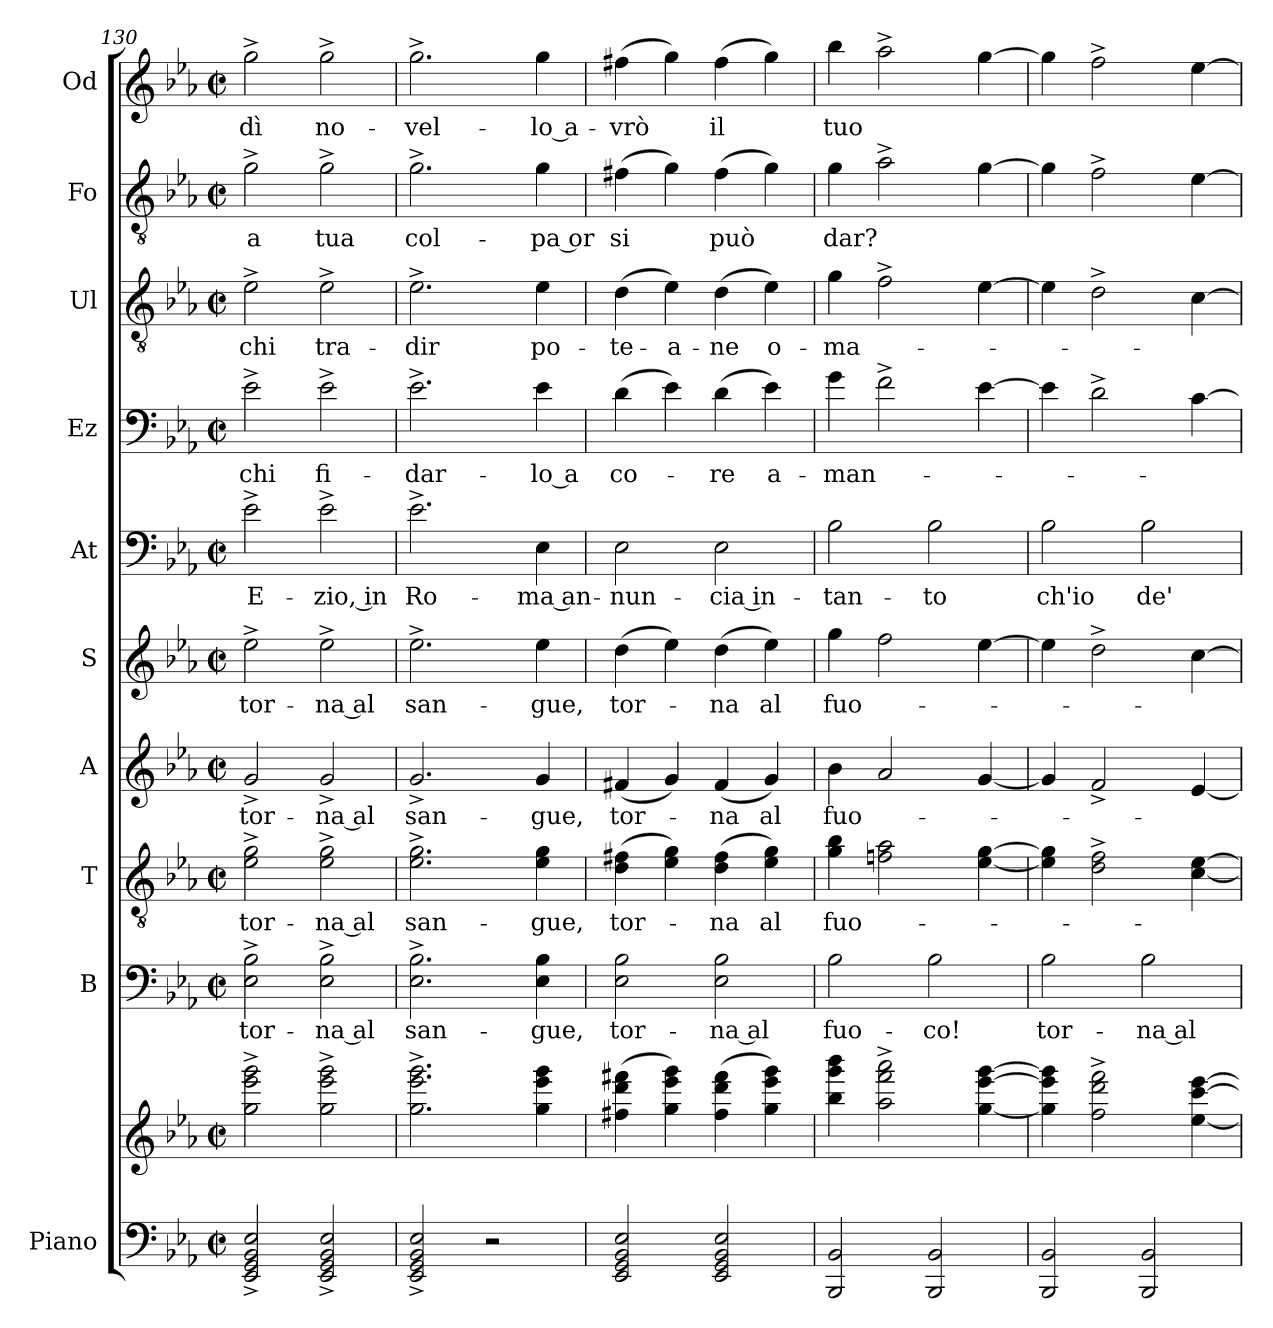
**kern	**kern	**kern	**text	**kern	**text	**kern	**text	**kern	**text	**kern	**text	**kern	**text	**kern	**text	**kern	**text	**kern	**text
*part10	*part10	*part9	*part9	*part8	*part8	*part7	*part7	*part6	*part6	*part5	*part5	*part4	*part4	*part3	*part3	*part2	*part2	*part1	*part1
*staff11	*staff10	*staff9	*staff9	*staff8	*staff8	*staff7	*staff7	*staff6	*staff6	*staff5	*staff5	*staff4	*staff4	*staff3	*staff3	*staff2	*staff2	*staff1	*staff1
*I"Piano	*	*I"B	*	*I"T	*	*I"A	*	*I"S	*	*I"At	*	*I"Ez	*	*I"Ul	*	*I"Fo	*	*I"Od	*
*I'Pno	*	*I'B	*	*I'T	*	*I'A	*	*I'S	*	*I'At	*	*I'Ez	*	*I'Ul	*	*I'Fo	*	*I'Od	*
*clefF4	*clefG2	*clefF4	*	*clefGv2	*	*clefG2	*	*clefG2	*	*clefF4	*	*clefF4	*	*clefGv2	*	*clefGv2	*	*clefG2	*
*k[b-e-a-]	*k[b-e-a-]	*k[b-e-a-]	*	*k[b-e-a-]	*	*k[b-e-a-]	*	*k[b-e-a-]	*	*k[b-e-a-]	*	*k[b-e-a-]	*	*k[b-e-a-]	*	*k[b-e-a-]	*	*k[b-e-a-]	*
*M2/2	*M2/2	*M2/2	*	*M2/2	*	*M2/2	*	*M2/2	*	*M2/2	*	*M2/2	*	*M2/2	*	*M2/2	*	*M2/2	*
*met(c|)	*met(c|)	*met(c|)	*	*met(c|)	*	*met(c|)	*	*met(c|)	*	*met(c|)	*	*met(c|)	*	*met(c|)	*	*met(c|)	*	*met(c|)	*
=130	=130	=130	=130	=130	=130	=130	=130	=130	=130	=130	=130	=130	=130	=130	=130	=130	=130	=130	=130
!	!	!	!LO:LY:b	!	!LO:LY:b	!	!LO:LY:b	!	!LO:LY:b	!	!LO:LY:b	!	!LO:LY:b	!	!LO:LY:b	!	!LO:LY:b	!	!LO:LY:b
2EE-/^ 2GG/^ 2BB-/^ 2E-/^	2gg\^ 2eee-\^ 2ggg\^	2E-\^ 2B-!\^	tor-	2e-!\^ 2g\^	tor-	2g^/	tor-	2ee-^\	tor-	2e-^\	E-	2e-^\	chi	2e-^\	chi	2g^\	a	2gg^\	dì
!	!	!	!LO:LY:b	!	!LO:LY:b	!	!LO:LY:b	!	!LO:LY:b	!	!LO:LY:b	!	!LO:LY:b	!	!LO:LY:b	!	!LO:LY:b	!	!LO:LY:b
2EE-/^ 2GG/^ 2BB-/^ 2E-/^	2gg\^ 2eee-\^ 2ggg\^	2E-\^ 2B-!\^	-na al	2e-!\^ 2g\^	-na al	2g^/	-na al	2ee-^\	-na al	2e-^\	-zio, in	2e-^\	fi-	2e-^\	tra-	2g^\	tua	2gg^\	no-
=131	=131	=131	=131	=131	=131	=131	=131	=131	=131	=131	=131	=131	=131	=131	=131	=131	=131	=131	=131
!	!	!	!LO:LY:b	!	!LO:LY:b	!	!LO:LY:b	!	!LO:LY:b	!	!LO:LY:b	!	!LO:LY:b	!	!LO:LY:b	!	!LO:LY:b	!	!LO:LY:b
2EE-/^ 2GG/^ 2BB-/^ 2E-/^	2.gg\^ 2.eee-\^ 2.ggg\^	2.E-\^ 2.B-!\^	san-	2.e-!\^ 2.g\^	san-	2.g^/	san-	2.ee-^\	san-	2.e-^\	Ro-	2.e-^\	-dar-	2.e-^\	-dir	2.g^\	col-	2.gg^\	-vel-
2r	.	.	.	.	.	.	.	.	.	.	.	.	.	.	.	.	.	.	.
!	!	!	!LO:LY:b	!	!LO:LY:b	!	!LO:LY:b	!	!LO:LY:b	!	!LO:LY:b	!	!LO:LY:b	!	!LO:LY:b	!	!LO:LY:b	!	!LO:LY:b
.	4gg\ 4eee-\ 4ggg\	4E-\ 4B-!\	-gue,	4e-!\ 4g\	-gue,	4g/	-gue,	4ee-\	-gue,	4E-\	-ma an-	4e-\	-lo a	4e-\	po-	4g\	-pa or	4gg\	-lo a-
=132	=132	=132	=132	=132	=132	=132	=132	=132	=132	=132	=132	=132	=132	=132	=132	=132	=132	=132	=132
!	!	!	!LO:LY:b	!	!LO:LY:b	!	!LO:LY:b	!	!LO:LY:b	!	!LO:LY:b	!	!LO:LY:b	!	!LO:LY:b	!	!LO:LY:b	!	!LO:LY:b
2EE-/ 2GG/ 2BB-/ 2E-/	(>4ff#X\ 4ddd\ 4fff#X\	2E-\ 2B-!\	tor-	(>4d!\ 4f#X\	tor-	(<4f#X/	tor-	(>4dd\	tor-	2E-\	-nun-	(>4d\	co-	(>4d\	-te-	(>4f#X\	si	(>4ff#X\	-vrò
!	!	!	!	!	!	!	!	!	!	!	!	!	!	!	!LO:LY:b	!	!	!	!
.	4gg\ 4eee-\ 4ggg\)	.	.	4e-!\ 4g\)	.	4g/)	.	4ee-\)	.	.	.	4e-\)	.	4e-\)	-a-	4g\)	.	4gg\)	.
!	!	!	!LO:LY:b	!	!LO:LY:b	!	!LO:LY:b	!	!LO:LY:b	!	!LO:LY:b	!	!LO:LY:b	!	!LO:LY:b	!	!LO:LY:b	!	!LO:LY:b
2EE-/ 2GG/ 2BB-/ 2E-/	(>4ff#\ 4ddd\ 4fff#\	2E-\ 2B-!\	-na al	(>4d!\ 4f#\	-na	(<4f#/	-na	(>4dd\	-na	2E-\	-cia in-	(>4d\	-re	(>4d\	-ne	(>4f#\	può	(>4ff#\	il
!	!	!	!	!	!LO:LY:b	!	!LO:LY:b	!	!LO:LY:b	!	!	!	!LO:LY:b	!	!LO:LY:b	!	!	!	!
.	4gg\ 4eee-\ 4ggg\)	.	.	4e-!\ 4g\)	al	4g/)	al	4ee-\)	al	.	.	4e-\)	a-	4e-\)	o-	4g\)	.	4gg\)	.
=133	=133	=133	=133	=133	=133	=133	=133	=133	=133	=133	=133	=133	=133	=133	=133	=133	=133	=133	=133
!	!	!	!LO:LY:b	!	!LO:LY:b	!	!LO:LY:b	!	!LO:LY:b	!	!LO:LY:b	!	!LO:LY:b	!	!LO:LY:b	!	!LO:LY:b	!	!LO:LY:b
2BBB-/ 2BB-/	4bb-\ 4ggg\ 4bbb-\	2B-\	fuo-	4g!\ 4b-\	fuo-	4b-\	fuo-	4gg\	fuo-	2B-\	-tan-	4g\	-man-	4g\	-ma-	4g\	dar?	4bb-\	tuo
.	2aa-\^ 2fff\^ 2aaa-\^	.	.	2fn!\ 2a-\	.	2a-/	.	2ff\	.	.	.	2f^\	.	2f^\	.	2a-^\	.	2aa-^\	.
!	!	!	!LO:LY:b	!	!	!	!	!	!	!	!LO:LY:b	!	!	!	!	!	!	!	!
2BBB-/ 2BB-/	.	2B-\	-co!	.	.	.	.	.	.	2B-\	-to	.	.	.	.	.	.	.	.
.	[4gg\ [4eee-\ [4ggg\	.	.	[4e-!\ [4g\	.	[4g/	.	[4ee-\	.	.	.	[4e-\	.	[4e-\	.	[4g\	.	[4gg\	.
=134	=134	=134	=134	=134	=134	=134	=134	=134	=134	=134	=134	=134	=134	=134	=134	=134	=134	=134	=134
!	!	!	!LO:LY:b	!	!	!	!	!	!	!	!LO:LY:b	!	!	!	!	!	!	!	!
2BBB-/ 2BB-/	4gg\] 4eee-\] 4ggg\]	2B-\	tor-	4e-!\] 4g\]	.	4g/]	.	4ee-\]	.	2B-\	ch'io	4e-\]	.	4e-\]	.	4g\]	.	4gg\]	.
.	2ff\^ 2ddd\^ 2fff\^	.	.	2d!\^ 2f\^	.	2f^/	.	2dd^\	.	.	.	2d^\	.	2d^\	.	2f^\	.	2ff^\	.
!	!	!	!LO:LY:b	!	!	!	!	!	!	!	!LO:LY:b	!	!	!	!	!	!	!	!
2BBB-/ 2BB-/	.	2B-\	-na al	.	.	.	.	.	.	2B-\	de'	.	.	.	.	.	.	.	.
.	[4ee-\ [4ccc\ [4eee-\	.	.	[4c!\ [4e-\	.	[4e-/	.	[4cc\	.	.	.	[4c\	.	[4c\	.	[4e-\	.	[4ee-\	.
=	=	=	=	=	=	=	=	=	=	=	=	=	=	=	=	=	=	=	=
*-	*-	*-	*-	*-	*-	*-	*-	*-	*-	*-	*-	*-	*-	*-	*-	*-	*-	*-	*-
